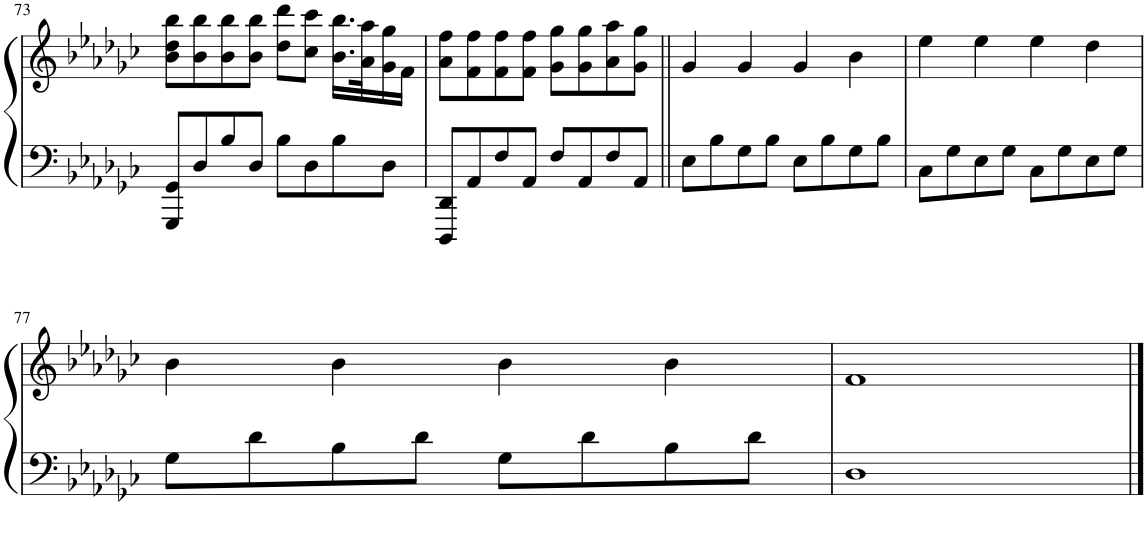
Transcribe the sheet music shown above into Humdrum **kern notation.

**kern	**kern
*part1	*part1
*staff2	*staff1
*I"Piano	*
*I'Pno.	*
!!LO:PB:g=z
*clefF4	*clefG2
*k[b-e-a-d-g-c-]	*k[b-e-a-d-g-c-]
*M4/4	*M4/4
=73	=73
8GGG-/ 8GG-/L	8b-\ 8dd-\ 8bb-\L
8D-/	8b-\ 8bb-\
8B-/	8b-\ 8bb-\
8D-/J	8b-\ 8bb-\J
8B-\L	8dd-\ 8ddd-\L
8D-\	8cc-\ 8ccc-\J
8B-\	16.b-\ 16.bb-\LL
.	32a-\ 32aa-\K
8D-\J	16g-\ 16gg-\
.	16f\JJ
=74	=74
8DDD-/ 8DD-/L	8a-\ 8ff\L
8AA-/	8f\ 8ff\
8F/	8f\ 8ff\
8AA-/J	8f\ 8ff\J
8F/L	8g-\ 8gg-\L
8AA-/	8g-\ 8gg-\
8F/	8a-\ 8aa-\
8AA-/J	8g-\ 8gg-\J
=75||	=75||
8E-\L	4g-/
8B-\	.
8G-\	4g-/
8B-\J	.
8E-\L	4g-/
8B-\	.
8G-\	4b-\
8B-\J	.
=76	=76
8C-\L	4ee-\
8G-\	.
8E-\	4ee-\
8G-\J	.
8C-\L	4ee-\
8G-\	.
8E-\	4dd-\
8G-\J	.
!!LO:LB:g=z
=77	=77
8G-\L	4b-\
8d-\	.
8B-\	4b-\
8d-\J	.
8G-\L	4b-\
8d-\	.
8B-\	4b-\
8d-\J	.
=78	=78
1D-	1f
==	==
*-	*-
